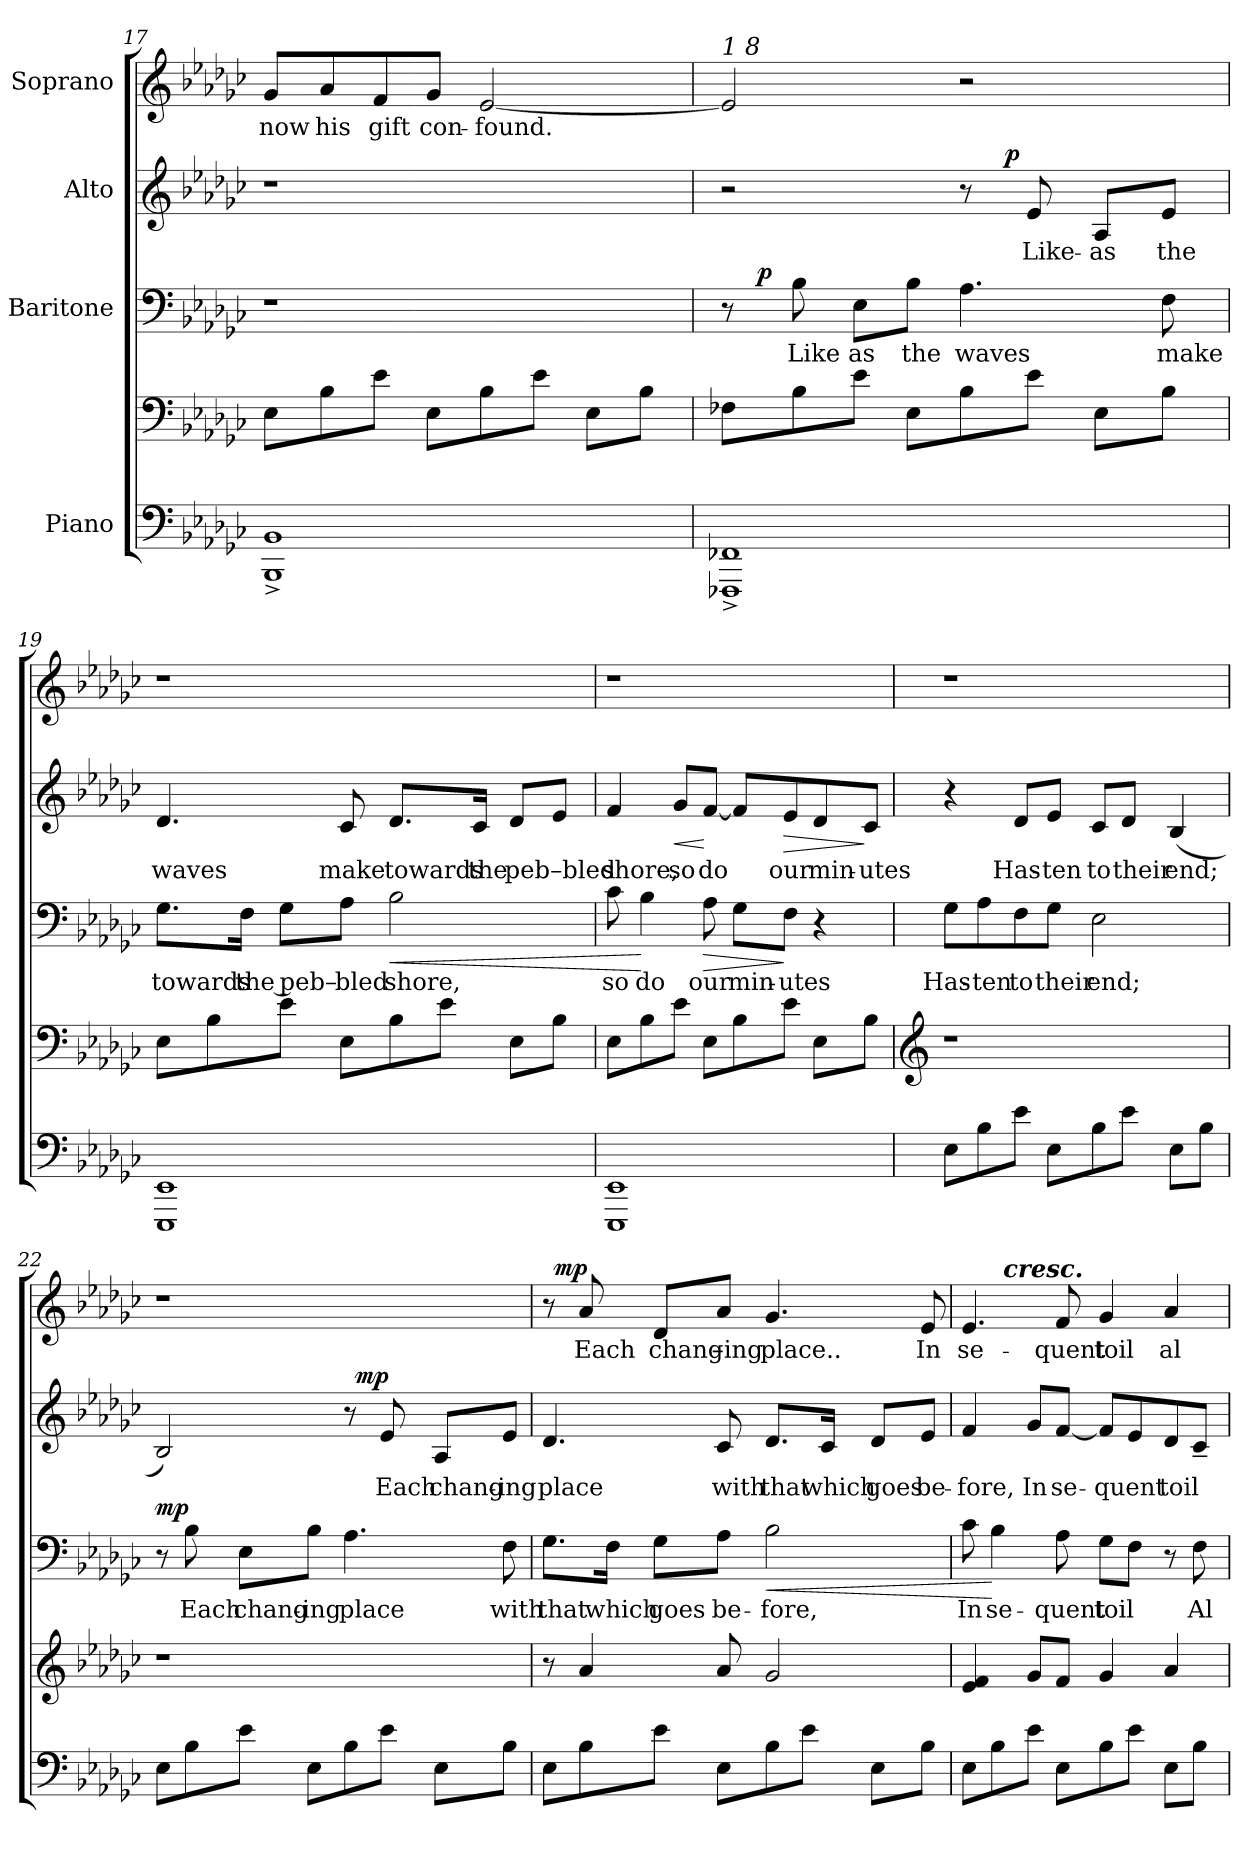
**kern	**kern	**kern	**text	**dynam	**kern	**text	**dynam	**kern	**text	**dynam
*part4	*part4	*part3	*part3	*part3	*part2	*part2	*part2	*part1	*part1	*part1
*staff5	*staff4	*staff3	*staff3	*staff3	*staff2	*staff2	*staff2	*staff1	*staff1	*staff1
*I"Piano	*	*I"Baritone	*	*	*I"Alto	*	*	*I"Soprano	*	*
*clefF4	*clefF4	*clefF4	*	*	*clefG2	*	*	*clefG2	*	*
*k[b-e-a-d-g-c-]	*k[b-e-a-d-g-c-]	*k[b-e-a-d-g-c-]	*	*	*k[b-e-a-d-g-c-]	*	*	*k[b-e-a-d-g-c-]	*	*
*G-:	*G-:	*G-:	*	*	*G-:	*	*	*G-:	*	*
=17	=17	=17	=17	=17	=17	=17	=17	=17	=17	=17
!	!	!	!	!	!	!	!	!	!LO:LY:b	!
1BBB-^< 1BB-^<	8E-\L	1r	.	.	1r	.	.	8g-/L	now	.
!	!	!	!	!	!	!	!	!	!LO:LY:b	!
.	8B-\	.	.	.	.	.	.	8a-/	his	.
!	!	!	!	!	!	!	!	!	!LO:LY:b	!
.	8e-\J	.	.	.	.	.	.	8f/	gift	.
!	!	!	!	!	!	!	!	!	!LO:LY:b	!
.	8E-\L	.	.	.	.	.	.	8g-/J	con-	.
!	!	!	!	!	!	!	!	!	!LO:LY:b	!
.	8B-\	.	.	.	.	.	.	[<2e-/	-found.	.
.	8e-\J	.	.	.	.	.	.	.	.	.
.	8E-\L	.	.	.	.	.	.	.	.	.
.	8B-\J	.	.	.	.	.	.	.	.	.
!!LO:PB:g=z
=18	=18	=18	=18	=18	=18	=18	=18	=18	=18	=18
*	*	*^	*	*	*^	*	*	*	*	*
!	!	!	!	!	!	!	!	!	!	!LO:TX:a:i:t=1 8	!	!
1FFF-X^< 1FF-X^<	8F-X\L	8r	16ryy	.	.	2r	2ryy	.	.	2e-/]	.	.
!	!	!	!	!	!LO:DY:a	!	!	!	!	!	!	!
.	.	.	2...ryy	.	p	.	.	.	.	.	.	.
!	!	!	!	!LO:LY:b	!	!	!	!	!	!	!	!
.	8B-\	8B-\	.	Like	.	.	.	.	.	.	.	.
!	!	!	!	!LO:LY:b	!	!	!	!	!	!	!	!
.	8e-\J	8E-\L	.	as	.	.	.	.	.	.	.	.
!	!	!	!	!LO:LY:b	!	!	!	!	!	!	!	!
.	8E-\L	8B-\J	.	the	.	.	.	.	.	.	.	.
!	!	!	!	!LO:LY:b	!	!	!	!	!	!	!	!
.	8B-\	4.A-\	.	waves	.	8r	16.ryy	.	.	2r	.	.
!	!	!	!	!	!	!	!	!	!LO:DY:a	!	!	!
.	.	.	.	.	.	.	4ryy	.	p	.	.	.
!	!	!	!	!	!	!	!	!LO:LY:b	!	!	!	!
.	8e-\J	.	.	.	.	8e-/	.	Like-	.	.	.	.
!	!	!	!	!	!	!	!	!LO:LY:b	!	!	!	!
.	8E-\L	.	.	.	.	8A-/L	.	-as	.	.	.	.
.	.	.	.	.	.	.	8ryy	.	.	.	.	.
!	!	!	!	!LO:LY:b	!	!	!	!LO:LY:b	!	!	!	!
.	8B-\J	8F\	.	make	.	8e-/J	.	the	.	.	.	.
.	.	.	.	.	.	.	32ryy	.	.	.	.	.
=19	=19	=19	=19	=19	=19	=19	=19	=19	=19	=19	=19	=19
!	!	!	!	!LO:LY:b	!	!	!	!LO:LY:b	!	!	!	!
*	*	*v	*v	*	*	*	*	*	*	*	*	*
*	*	*	*	*	*v	*v	*	*	*	*	*
1EEE- 1EE-	8E-\L	8.G-\L	towards	.	4.d-/	waves	.	1r	.	.
.	8B-\	.	.	.	.	.	.	.	.	.
!	!	!	!LO:LY:b:rj	!	!	!	!	!	!	!
.	.	16F\Jk	the peb–	.	.	.	.	.	.	.
.	8e-\J	8G-\L	.	.	.	.	.	.	.	.
!	!	!	!LO:LY:b	!	!	!LO:LY:b	!	!	!	!
.	8E-\L	8A-\J	bled	.	8c-/	make	.	.	.	.
!	!	!	!LO:LY:b	!LO:HP:b	!	!LO:LY:b	!	!	!	!
.	8B-\	2B-\	shore,	<	8.d-/L	towards	.	.	.	.
.	8e-\J	.	.	.	.	.	.	.	.	.
!	!	!	!	!	!	!LO:LY:b	!	!	!	!
.	.	.	.	.	16c-/Jk	the	.	.	.	.
!	!	!	!	!	!	!LO:LY:b	!	!	!	!
.	8E-\L	.	.	.	8d-/L	peb–bled	.	.	.	.
.	8B-\J	.	.	.	8e-/J	.	.	.	.	.
=20	=20	=20	=20	=20	=20	=20	=20	=20	=20	=20
!	!	!	!LO:LY:b	!	!	!LO:LY:b	!	!	!	!
1EEE- 1EE-	8E-\L	8c-\	so	.	4f/	shore,	.	1r	.	.
!	!	!	!LO:LY:b	!	!	!	!	!	!	!
.	8B-\	4B-\	do	[	.	.	.	.	.	.
!	!	!	!	!	!	!LO:LY:b	!LO:HP:b	!	!	!
.	8e-\J	.	.	.	8g-/L	so	<	.	.	.
!	!	!	!LO:LY:b	!LO:HP:b	!	!LO:LY:b	!	!	!	!
.	8E-\L	8A-\	our	>	[<8f/J	do	[	.	.	.
!	!	!	!LO:LY:b	!	!	!	!	!	!	!
.	8B-\	8G-\L	min-	.	8f/L]	.	.	.	.	.
!	!	!	!LO:LY:b	!	!	!LO:LY:b	!LO:HP:b	!	!	!
.	8e-\J	8F\J	-utes	]	8e-/	our	>	.	.	.
!	!	!	!	!	!	!LO:LY:b	!	!	!	!
.	8E-\L	4r	.	.	8d-/	min-	.	.	.	.
!	!	!	!	!	!	!LO:LY:b	!	!	!	!
.	8B-\J	.	.	.	8c-/J	-utes	]	.	.	.
!!LO:LB:g=z
=21	=21	=21	=21	=21	=21	=21	=21	=21	=21	=21
*	*clefG2	*	*	*	*	*	*	*	*	*
!	!	!	!LO:LY:b	!	!	!	!	!	!	!
8E-\L	1r	8G-\L	Has-	.	4r	.	.	1r	.	.
!	!	!	!LO:LY:b	!	!	!	!	!	!	!
8B-\	.	8A-\	-ten	.	.	.	.	.	.	.
!	!	!	!LO:LY:b	!	!	!LO:LY:b	!	!	!	!
8e-\J	.	8F\	to	.	8d-/L	Has-	.	.	.	.
!	!	!	!LO:LY:b	!	!	!LO:LY:b	!	!	!	!
8E-\L	.	8G-\J	their	.	8e-/J	-ten	.	.	.	.
!	!	!	!LO:LY:b	!	!	!LO:LY:b	!	!	!	!
8B-\	.	2E-\	end;	.	8c-/L	to	.	.	.	.
!	!	!	!	!	!	!LO:LY:b	!	!	!	!
8e-\J	.	.	.	.	8d-/J	their	.	.	.	.
!	!	!	!	!	!	!LO:LY:b	!	!	!	!
8E-\L	.	.	.	.	(4B-/	end;	.	.	.	.
8B-\J	.	.	.	.	.	.	.	.	.	.
=22	=22	=22	=22	=22	=22	=22	=22	=22	=22	=22
!	!	!	!	!LO:DY:a	!	!	!	!	!	!
*	*	*	*	*	*^	*	*	*	*	*
8E-\L	1r	8r	.	mp	2B-/)	2ryy	.	.	1r	.	.
!	!	!	!LO:LY:b	!	!	!	!	!	!	!	!
8B-\	.	8B-\	Each	.	.	.	.	.	.	.	.
!	!	!	!LO:LY:b	!	!	!	!	!	!	!	!
8e-\J	.	8E-\L	chang-	.	.	.	.	.	.	.	.
!	!	!	!LO:LY:b	!	!	!	!	!	!	!	!
8E-\L	.	8B-\J	-ing	.	.	.	.	.	.	.	.
!	!	!	!LO:LY:b	!	!	!	!	!	!	!	!
8B-\	.	4.A-\	place	.	8r	32ryy	.	.	.	.	.
!	!	!	!	!	!	!	!	!LO:DY:a	!	!	!
.	.	.	.	.	.	4...ryy	.	mp	.	.	.
!	!	!	!	!	!	!	!LO:LY:b	!	!	!	!
8e-\J	.	.	.	.	8e-/	.	Each	.	.	.	.
!	!	!	!	!	!	!	!LO:LY:b	!	!	!	!
8E-\L	.	.	.	.	8A-/L	.	chang-	.	.	.	.
!	!	!	!LO:LY:b	!	!	!	!LO:LY:b	!	!	!	!
8B-\J	.	8F\	with	.	8e-/J	.	-ing	.	.	.	.
=23	=23	=23	=23	=23	=23	=23	=23	=23	=23	=23	=23
!	!	!	!LO:LY:b	!	!	!	!LO:LY:b	!	!	!	!
*	*	*	*	*	*v	*v	*	*	*^	*	*
8E-\L	8r	8.G-\L	that	.	4.d-/	place	.	8r	32ryy	.	.
!	!	!	!	!	!	!	!	!	!	!	!LO:DY:a
.	.	.	.	.	.	.	.	.	2ryy	.	mp
!	!	!	!	!	!	!	!	!	!	!LO:LY:b	!
8B-\	4a-/	.	.	.	.	.	.	8a-/	.	Each	.
!	!	!	!LO:LY:b:rj	!	!	!	!	!	!	!	!
.	.	16F\Jk	which	.	.	.	.	.	.	.	.
!	!	!	!LO:LY:b	!	!	!	!	!	!	!LO:LY:b	!
8e-\J	.	8G-\L	goes	.	.	.	.	8d-/L	.	chang	.
!	!	!	!LO:LY:b	!	!	!LO:LY:b	!	!	!	!LO:LY:b	!
8E-\L	8a-/	8A-\J	be-	.	8c-/	with	.	8a-/J	.	–ing	.
!	!	!	!LO:LY:b	!LO:HP:b	!	!LO:LY:b	!	!	!	!LO:LY:b	!
8B-\	2g-/	2B-\	-fore,	<	8.d-/L	that	.	4.g-/	.	place..	.
.	.	.	.	.	.	.	.	.	4...ryy	.	.
8e-\J	.	.	.	.	.	.	.	.	.	.	.
!	!	!	!	!	!	!LO:LY:b	!	!	!	!	!
.	.	.	.	.	16c-/Jk	which	.	.	.	.	.
!	!	!	!	!	!	!LO:LY:b	!	!	!	!	!
8E-\L	.	.	.	.	8d-/L	goes	.	.	.	.	.
!	!	!	!	!	!	!LO:LY:b	!	!	!	!LO:LY:b	!
8B-\J	.	.	.	.	8e-/J	be-	.	8e-/	.	In	.
!!LO:PB:g=z	!!
=24	=24	=24	=24	=24	=24	=24	=24	=24	=24	=24	=24
!	!	!	!LO:LY:b	!	!	!LO:LY:b	!	!	!	!LO:LY:b	!
8E-\L	4e-/ 4f/	8c-\	In	.	4f/	-fore,	.	4.e-/	8ryy	se-	.
!	!	!	!LO:LY:b	!	!	!	!	!	!	!	!
8B-\	.	4B-\	se-	[	.	.	.	.	32ryy	.	.
!	!	!	!	!	!	!	!	!	!LO:TX:a:Bi:t=cresc.	!	!
.	.	.	.	.	.	.	.	.	2ryy	.	.
!	!	!	!	!	!	!LO:LY:b	!	!	!	!	!
8e-\J	8g-/L	.	.	.	8g-/L	In	.	.	.	.	.
!	!	!	!LO:LY:b	!	!	!LO:LY:b	!	!	!	!LO:LY:b	!
8E-\L	8f/J	8A-\	-quent	.	[<8f/J	se-	.	8f/	.	-quent	.
!	!	!	!LO:LY:b	!	!	!LO:LY:b	!	!	!	!LO:LY:b	!
8B-\	4g-/	8G-\L	toil	.	8f/L]	-quent	.	4g-/	.	toil	.
8e-\J	.	8F\J	.	.	8e-/	.	.	.	.	.	.
.	.	.	.	.	.	.	.	.	4ryy	.	.
!	!	!	!	!	!	!LO:LY:b	!	!	!	!LO:LY:b:rj	!
8E-\L	4a-/	8r	.	.	8d-/	toil	.	4a-/	.	al	.
!	!	!	!LO:LY:b:rj	!	!	!	!	!	!	!	!
8B-\J	.	8F\	Al	.	8c-~</J	.	.	.	.	.	.
.	.	.	.	.	.	.	.	.	16.ryy	.	.
*	*	*	*	*	*	*	*	*v	*v	*	*
=	=	=	=	=	=	=	=	=	=	=
*-	*-	*-	*-	*-	*-	*-	*-	*-	*-	*-
